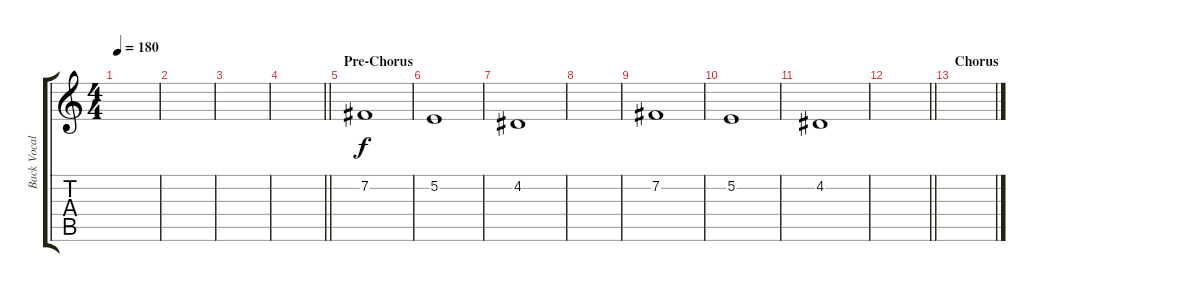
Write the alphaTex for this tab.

\track ("Back Vocals" "Back Vocal") {instrument tenorsax}
\staff {score tabs}
\tuning (E4 B3 G3 D3 A2 E2) {hide}
\ts (4 4)
\tempo 180
\clef g2
\ks c
|
|
|
\barLineRight lightlight
|
\section ("" "Pre-Chorus")
7.2.1 |
5.2.1 |
4.2.1 |
|
7.2.1 |
5.2.1 |
4.2.1 |
\barLineRight lightlight
|
\section ("" "Chorus")
